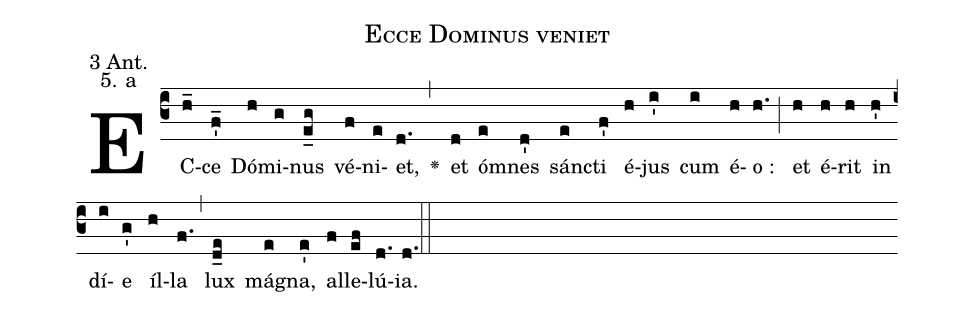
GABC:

name: Ecce Dominus veniet;
office-part: 3 Antiphon;
mode: 5a;
annotation: 3 Ant.;
annotation: 5. a;
def-m1:}{\greseteolcustos{manual}{;
def-m2:\ifx\breakbeforeEuouae\undefined\else;
def-m3:\fi}\ifx\noeuouae\undefined\def\noeuouae{F}\fi\if\noeuouae F{;
def-m4:}\fi;
%%
% The syntax in this part is called gabc. Please refer to http://home.gna.org/gregorio/gabc/#basis

(c3)EC(h_)ce(f'_) Dó(h)mi(g)nus(e_g) vé(f)ni(e)et,(d.) <v>\greheightstar</v>(,)
et(d) óm(e)nes(d') sán(e)cti(f') é(h)jus(i') cum(i) é(h)o :(h.) (;)
et(h) é(h)rit(h) in(h') dí(i)e(g') íl(h)la(f.) (,) lux(d_e) má(e)gna,(e') al(f)le(ef)lú(d.[em1])ia.(d.) (::[em2]z[em3])

E(h) u(h) o(i) u(g) a(h) e.(f.) (::[em4])
